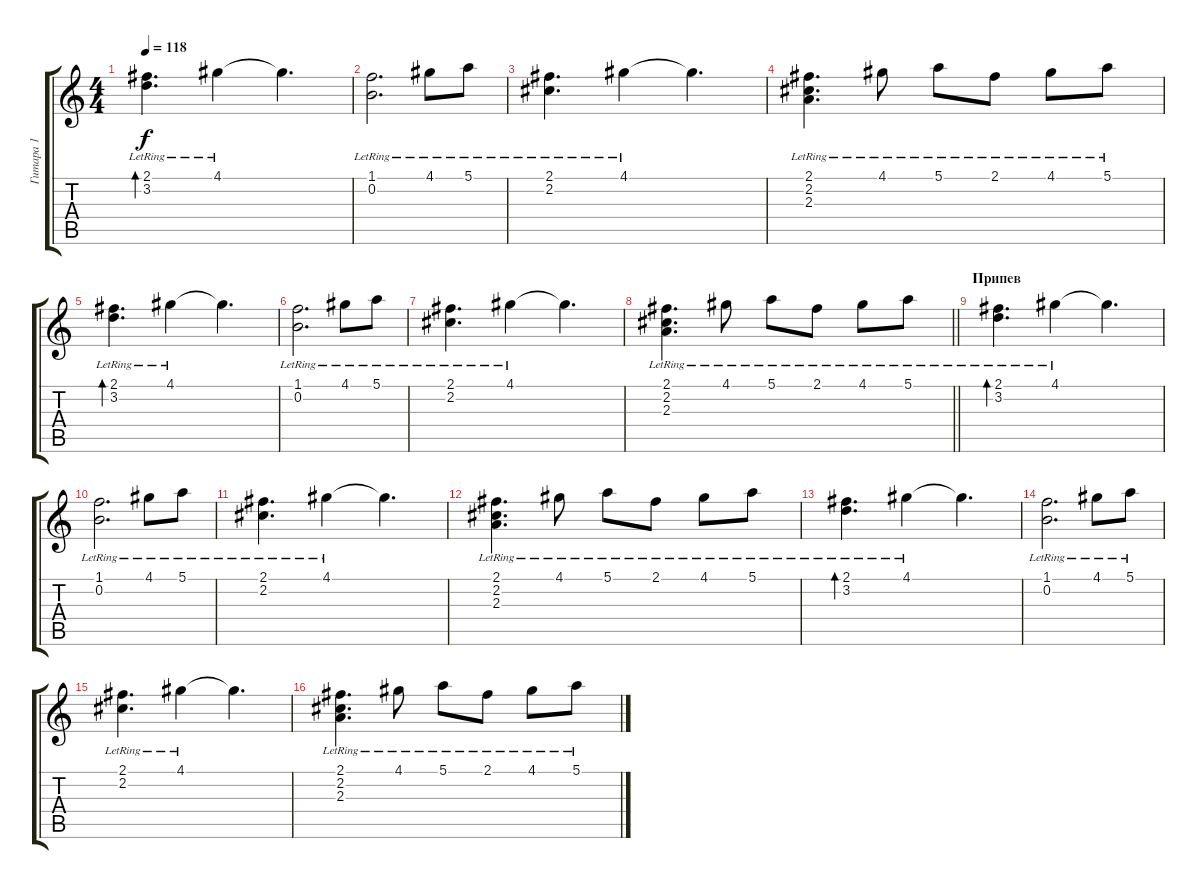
\track ("Гитара 1" "Гитара 1") {instrument electricguitarjazz}
\staff {score tabs}
\tuning (E4 B3 G3 D3 A2 E2) {hide}
\ts (4 4)
\tempo 118
\clef g2
\ks c
(2.1{lr} 3.2).4{d bd 120 dy f} 4.1{lr}.4 4.1{t}.4{d} |
(1.1{lr} 0.2{lr}).2{d} 4.1{lr}.8 5.1{lr}.8 |
(2.1{lr} 2.2{lr}).4{d} 4.1{lr}.4 4.1{t}.4{d} |
(2.1{lr} 2.2{lr} 2.3{lr}).4{d} 4.1{lr}.8 5.1{lr}.8 2.1{lr}.8 4.1{lr}.8 5.1{lr}.8 |
(2.1{lr} 3.2).4{d bd 120} 4.1{lr}.4 4.1{t}.4{d} |
(1.1{lr} 0.2{lr}).2{d} 4.1{lr}.8 5.1{lr}.8 |
(2.1{lr} 2.2{lr}).4{d} 4.1{lr}.4 4.1{t}.4{d} |
\barLineRight lightlight
(2.1{lr} 2.2{lr} 2.3{lr}).4{d} 4.1{lr}.8 5.1{lr}.8 2.1{lr}.8 4.1{lr}.8 5.1{lr}.8 |
\section ("" "Припев")
(2.1{lr} 3.2).4{d bd 120} 4.1{lr}.4 4.1{t}.4{d} |
(1.1{lr} 0.2{lr}).2{d} 4.1{lr}.8 5.1{lr}.8 |
(2.1{lr} 2.2{lr}).4{d} 4.1{lr}.4 4.1{t}.4{d} |
(2.1{lr} 2.2{lr} 2.3{lr}).4{d} 4.1{lr}.8 5.1{lr}.8 2.1{lr}.8 4.1{lr}.8 5.1{lr}.8 |
(2.1{lr} 3.2).4{d bd 120} 4.1{lr}.4 4.1{t}.4{d} |
(1.1{lr} 0.2{lr}).2{d} 4.1{lr}.8 5.1{lr}.8 |
(2.1{lr} 2.2{lr}).4{d} 4.1{lr}.4 4.1{t}.4{d} |
(2.1{lr} 2.2{lr} 2.3{lr}).4{d} 4.1{lr}.8 5.1{lr}.8 2.1{lr}.8 4.1{lr}.8 5.1{lr}.8
